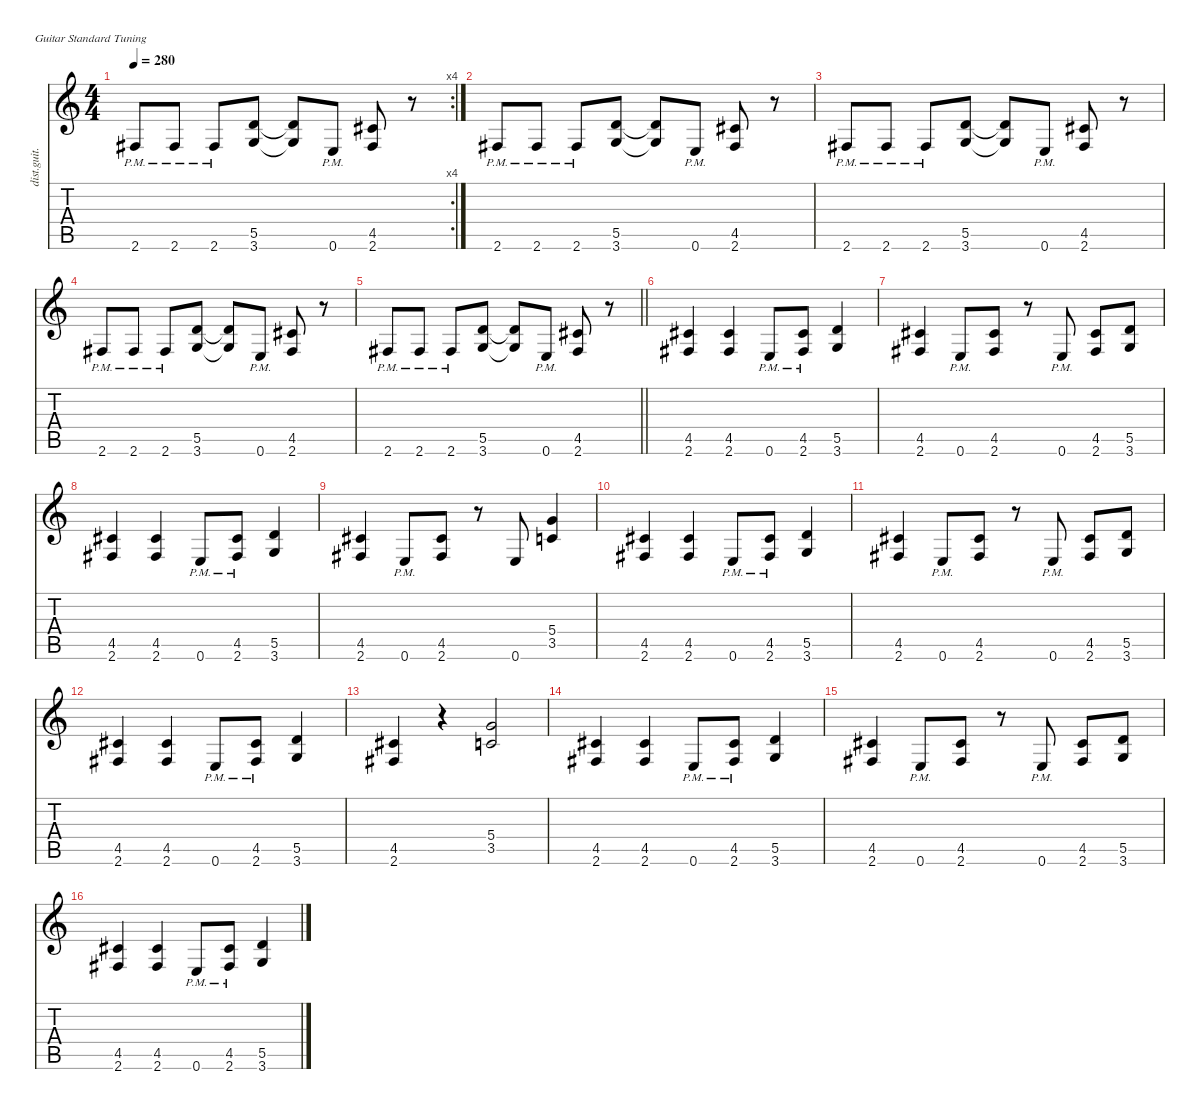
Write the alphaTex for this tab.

\defaultSystemsLayout 4
\hideDynamics
\bracketExtendMode nobrackets
\otherSystemsTrackNameOrientation horizontal
\track ("Dave Mustaine" "dist.guit.") {instrument distortionguitar}
\staff {score tabs}
\tuning (E4 B3 G3 D3 A2 E2)
\rc 4
\ts (4 4)
\tempo 280
\clef g2
\ks c
2.6{pm acc #}.8{dy f beam Up} 2.6{pm acc #}.8{beam Up} 2.6{pm acc #}.8{beam Up} (5.5 3.6).8{beam Up} (5.5{t} 3.6{t}).8{beam Up} 0.6{pm}.8{beam Up} (4.5{acc #} 2.6{acc #}).8{beam Up} r.8{beam Up} |
2.6{pm acc #}.8{beam Up} 2.6{pm acc #}.8{beam Up} 2.6{pm acc #}.8{beam Up} (5.5 3.6).8{beam Up} (5.5{t} 3.6{t}).8{beam Up} 0.6{pm}.8{beam Up} (4.5{acc #} 2.6{acc #}).8{beam Up} r.8{beam Up} |
2.6{pm acc #}.8{beam Up} 2.6{pm acc #}.8{beam Up} 2.6{pm acc #}.8{beam Up} (5.5 3.6).8{beam Up} (5.5{t} 3.6{t}).8{beam Up} 0.6{pm}.8{beam Up} (4.5{acc #} 2.6{acc #}).8{beam Up} r.8{beam Up} |
2.6{pm acc #}.8{beam Up} 2.6{pm acc #}.8{beam Up} 2.6{pm acc #}.8{beam Up} (5.5 3.6).8{beam Up} (5.5{t} 3.6{t}).8{beam Up} 0.6{pm}.8{beam Up} (4.5{acc #} 2.6{acc #}).8{beam Up} r.8{beam Up} |
\barLineRight lightlight
2.6{pm acc #}.8{beam Up} 2.6{pm acc #}.8{beam Up} 2.6{pm acc #}.8{beam Up} (5.5 3.6).8{beam Up} (5.5{t} 3.6{t}).8{beam Up} 0.6{pm}.8{beam Up} (4.5{acc #} 2.6{acc #}).8{beam Up} r.8{beam Up} |
(4.5{acc #} 2.6{acc #}).4{beam Up} (4.5{acc #} 2.6{acc #}).4{beam Up} 0.6{pm}.8{beam Up} (4.5{acc #} 2.6{pm acc #}).8{beam Up} (5.5 3.6).4{beam Up} |
(4.5{acc #} 2.6{acc #}).4{beam Up} 0.6{pm}.8{beam Up} (4.5{acc #} 2.6{acc #}).8{beam Up} r.8{beam Up} 0.6{pm}.8{beam Up} (4.5{acc #} 2.6{acc #}).8{beam Up} (5.5 3.6).8{beam Up} |
(4.5{acc #} 2.6{acc #}).4{beam Up} (4.5{acc #} 2.6{acc #}).4{beam Up} 0.6{pm}.8{beam Up} (4.5{acc #} 2.6{pm acc #}).8{beam Up} (5.5 3.6).4{beam Up} |
(4.5{acc #} 2.6{acc #}).4{beam Up} 0.6{pm}.8{beam Up} (4.5{acc #} 2.6{acc #}).8{beam Up} r.8{beam Up} 0.6.8{beam Up} (5.4 3.5).4{beam Up} |
(4.5{acc #} 2.6{acc #}).4{beam Up} (4.5{acc #} 2.6{acc #}).4{beam Up} 0.6{pm}.8{beam Up} (4.5{acc #} 2.6{pm acc #}).8{beam Up} (5.5 3.6).4{beam Up} |
(4.5{acc #} 2.6{acc #}).4{beam Up} 0.6{pm}.8{beam Up} (4.5{acc #} 2.6{acc #}).8{beam Up} r.8{beam Up} 0.6{pm}.8{beam Up} (4.5{acc #} 2.6{acc #}).8{beam Up} (5.5 3.6).8{beam Up} |
(4.5{acc #} 2.6{acc #}).4{beam Up} (4.5{acc #} 2.6{acc #}).4{beam Up} 0.6{pm}.8{beam Up} (4.5{acc #} 2.6{pm acc #}).8{beam Up} (5.5 3.6).4{beam Up} |
(4.5{acc #} 2.6{acc #}).4{beam Up} r.4{beam Up} (5.4 3.5).2{beam Up} |
(4.5{acc #} 2.6{acc #}).4{beam Up} (4.5{acc #} 2.6{acc #}).4{beam Up} 0.6{pm}.8{beam Up} (4.5{acc #} 2.6{pm acc #}).8{beam Up} (5.5 3.6).4{beam Up} |
(4.5{acc #} 2.6{acc #}).4{beam Up} 0.6{pm}.8{beam Up} (4.5{acc #} 2.6{acc #}).8{beam Up} r.8{beam Up} 0.6{pm}.8{beam Up} (4.5{acc #} 2.6{acc #}).8{beam Up} (5.5 3.6).8{beam Up} |
(4.5{acc #} 2.6{acc #}).4{beam Up} (4.5{acc #} 2.6{acc #}).4{beam Up} 0.6{pm}.8{beam Up} (4.5{acc #} 2.6{pm acc #}).8{beam Up} (5.5 3.6).4{beam Up}
